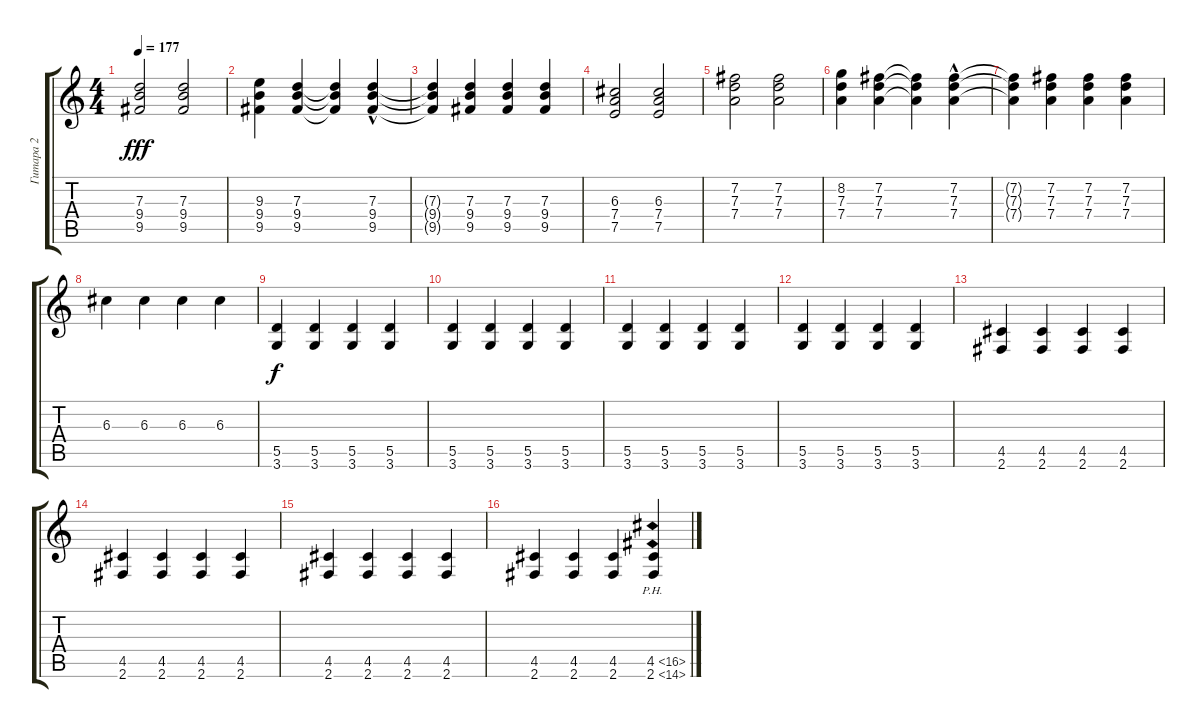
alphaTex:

\track ("Гитара 2" "Гитара 2") {instrument distortionguitar}
\staff {score tabs}
\tuning (E4 B3 G3 D3 A2 E2) {hide}
\ts (4 4)
\tempo 177
\clef g2
\ks c
(7.3 9.4 9.5).2{dy fff} (7.3 9.4 9.5).2 |
(9.3 9.4 9.5).4 (7.3 9.4 9.5).4 (7.3{t} 9.4{t} 9.5{t}).4 (7.3{hac} 9.4{hac} 9.5).4 |
(7.3{t} 9.4{t} 9.5{t}).4 (7.3 9.4 9.5).4 (7.3 9.4 9.5).4 (7.3 9.4 9.5).4 |
(6.3 7.4 7.5).2 (6.3 7.4 7.5).2 |
(7.2 7.3 7.4).2 (7.2 7.3 7.4).2 |
(8.2 7.3 7.4).4 (7.2 7.3 7.4).4 (7.2{t} 7.3{t} 7.4{t}).4 (7.2{hac} 7.3{hac} 7.4).4 |
(7.2{t} 7.3{t} 7.4{t}).4 (7.2 7.3 7.4).4 (7.2 7.3 7.4).4 (7.2 7.3 7.4).4 |
6.3.4 6.3.4 6.3.4 6.3.4 |
(5.5 3.6).4{dy f} (5.5 3.6).4 (5.5 3.6).4 (5.5 3.6).4 |
(5.5 3.6).4 (5.5 3.6).4 (5.5 3.6).4 (5.5 3.6).4 |
(5.5 3.6).4 (5.5 3.6).4 (5.5 3.6).4 (5.5 3.6).4 |
(5.5 3.6).4 (5.5 3.6).4 (5.5 3.6).4 (5.5 3.6).4 |
(4.5 2.6).4 (4.5 2.6).4 (4.5 2.6).4 (4.5 2.6).4 |
(4.5 2.6).4 (4.5 2.6).4 (4.5 2.6).4 (4.5 2.6).4 |
(4.5 2.6).4 (4.5 2.6).4 (4.5 2.6).4 (4.5 2.6).4 |
(4.5 2.6).4 (4.5 2.6).4 (4.5 2.6).4 (4.5{ph 12} 2.6{ph 12}).4
